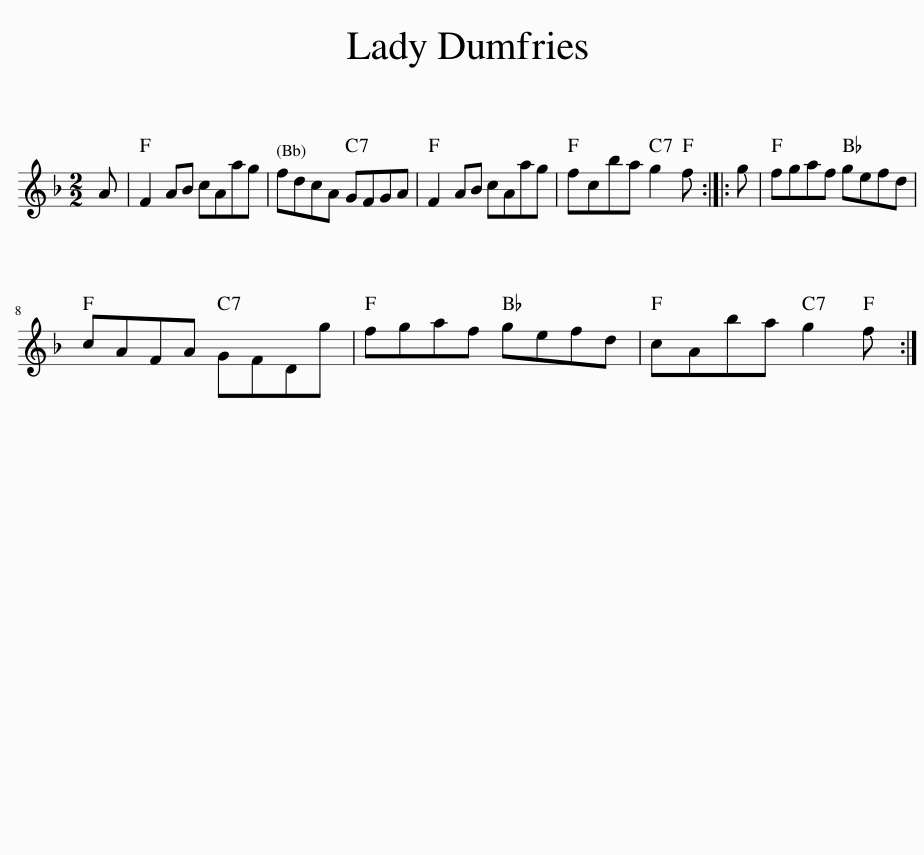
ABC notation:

X:1
L:1/8
M:2/2
I:linebreak $
K:F
V:1 treble
V:1
 A | F2 AB cAag | fdcA GFGA | F2 AB cAag | fcba g2 f :: %5
 g | fgaf gefd |$ cAFA GFDg | fgaf gefd | cAba g2 f :| %10
